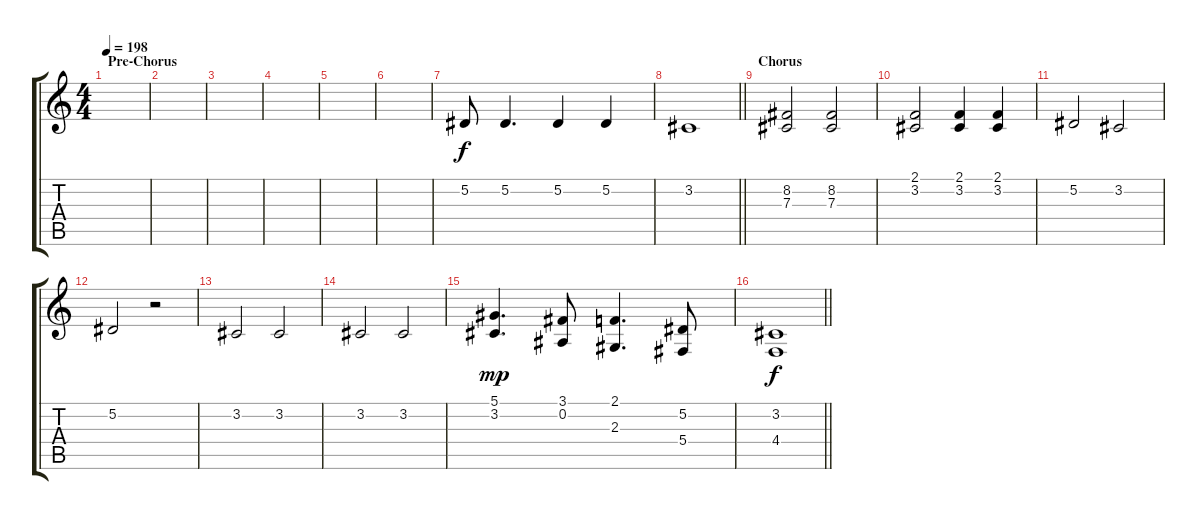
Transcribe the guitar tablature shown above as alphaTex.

\track "" {instrument bassoon}
\staff {score tabs}
\tuning (Eb4 Bb3 Gb3 Db3 Ab2 Eb2) {hide}
\ts (4 4)
\section ("" "Pre-Chorus")
\tempo 198
\clef g2
\ks c
|
|
|
|
|
|
5.2.8 5.2.4{d} 5.2.4 5.2.4 |
\barLineRight lightlight
3.2.1 |
\section ("" "Chorus")
(8.2 7.3).2 (8.2 7.3).2 |
(2.1 3.2).2 (2.1 3.2).4 (2.1 3.2).4 |
5.2.2 3.2.2 |
5.2.2 r.2 |
3.2.2 3.2.2 |
3.2.2 3.2.2 |
(5.1 3.2).4{d dy mp} (3.1 0.2).8 (2.1 2.3).4{d} (5.2 5.4).8 |
\barLineRight lightlight
(3.2 4.4).1{dy f}
